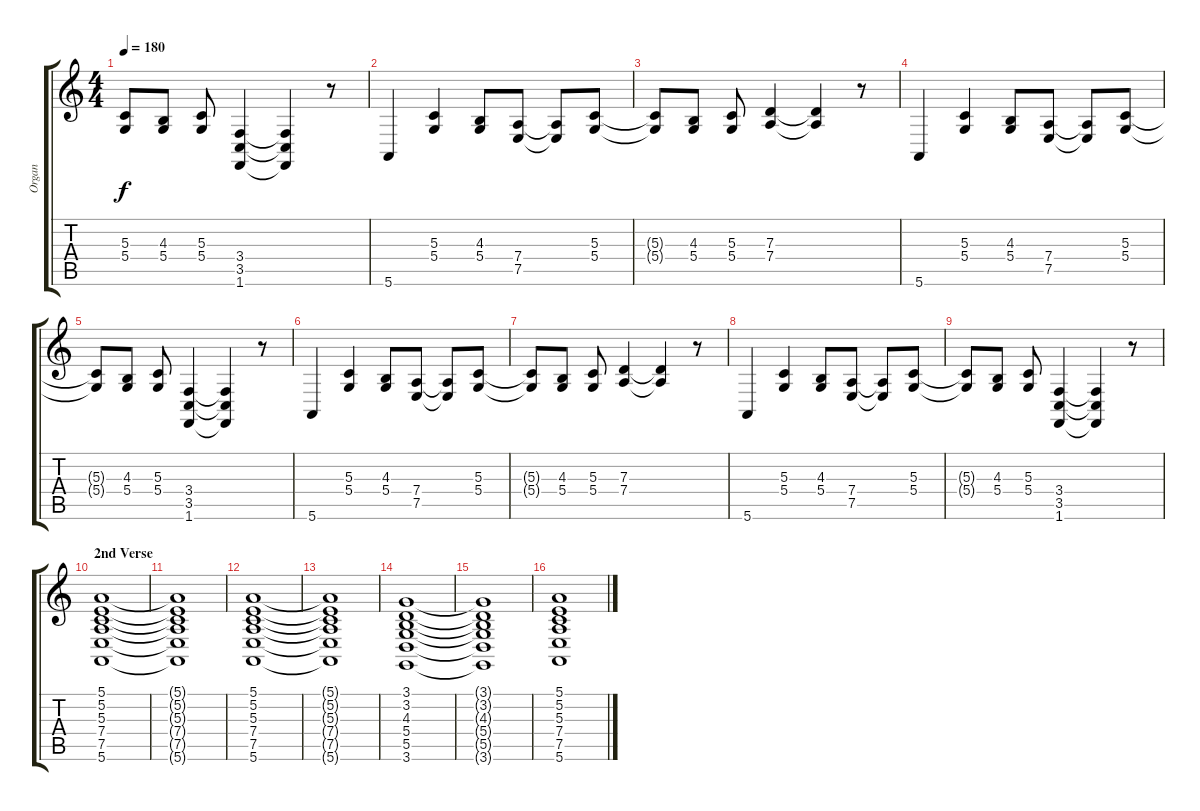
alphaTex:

\track ("Organ" "Organ") {instrument drawbarorgan}
\staff {score tabs}
\tuning (E4 B3 G3 D3 A2 E2) {hide}
\ts (4 4)
\tempo 180
\clef g2
\ks c
(5.3{t} 5.4{t}).8{dy f} (4.3 5.4).8 (5.3 5.4).8 (3.4 3.5 1.6).4 (3.4{t} 3.5{t} 1.6{t}).4 r.8 |
5.6.4 (5.3 5.4).4 (4.3 5.4).8 (7.4 7.5).8 (7.4{t} 7.5{t}).8 (5.3 5.4).8 |
(5.3{t} 5.4{t}).8 (4.3 5.4).8 (5.3 5.4).8 (7.3 7.4).4 (7.3{t} 7.4{t}).4 r.8 |
5.6.4 (5.3 5.4).4 (4.3 5.4).8 (7.4 7.5).8 (7.4{t} 7.5{t}).8 (5.3 5.4).8 |
(5.3{t} 5.4{t}).8 (4.3 5.4).8 (5.3 5.4).8 (3.4 3.5 1.6).4 (3.4{t} 3.5{t} 1.6{t}).4 r.8 |
5.6.4 (5.3 5.4).4 (4.3 5.4).8 (7.4 7.5).8 (7.4{t} 7.5{t}).8 (5.3 5.4).8 |
(5.3{t} 5.4{t}).8 (4.3 5.4).8 (5.3 5.4).8 (7.3 7.4).4 (7.3{t} 7.4{t}).4 r.8 |
5.6.4 (5.3 5.4).4 (4.3 5.4).8 (7.4 7.5).8 (7.4{t} 7.5{t}).8 (5.3 5.4).8 |
(5.3{t} 5.4{t}).8 (4.3 5.4).8 (5.3 5.4).8 (3.4 3.5 1.6).4 (3.4{t} 3.5{t} 1.6{t}).4 r.8 |
\section ("" "2nd Verse")
(5.1 5.2 5.3 7.4 7.5 5.6).1{volume 8 instrument drawbarorgan} |
(5.1{t} 5.2{t} 5.3{t} 7.4{t} 7.5{t} 5.6{t}).1 |
(5.1 5.2 5.3 7.4 7.5 5.6).1 |
(5.1{t} 5.2{t} 5.3{t} 7.4{t} 7.5{t} 5.6{t}).1 |
(3.1 3.2 4.3 5.4 5.5 3.6).1 |
(3.1{t} 3.2{t} 4.3{t} 5.4{t} 5.5{t} 3.6{t}).1 |
(5.1 5.2 5.3 7.4 7.5 5.6).1
